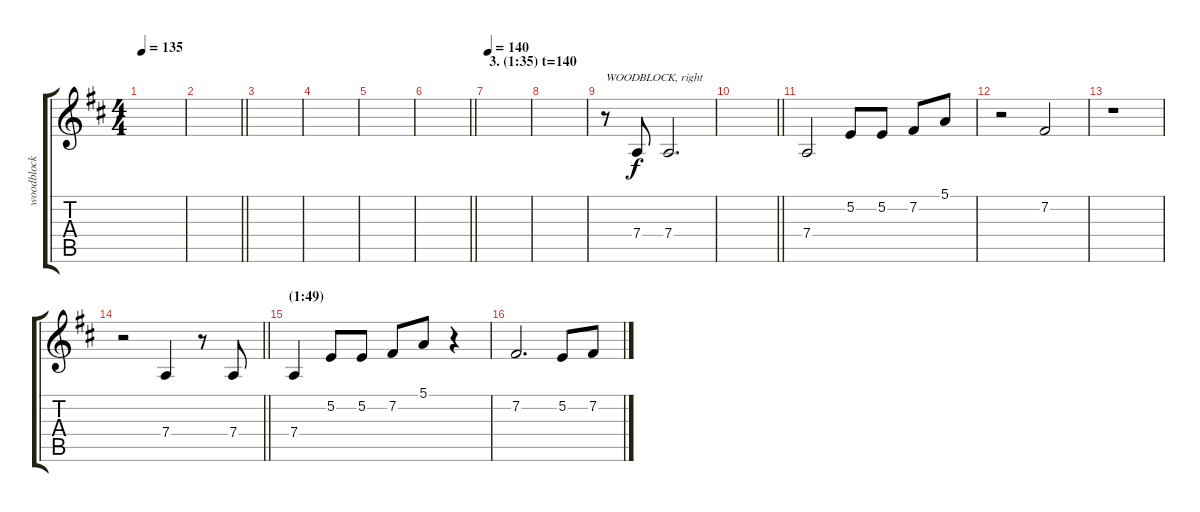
\track ("woodblock" "woodblock") {instrument tubularbells}
\staff {score tabs}
\tuning (E4 B3 G3 D3 A2 E2) {hide}
\ts (4 4)
\tempo 135
\clef g2
\ks d
|
\barLineRight lightlight
|
|
|
|
\barLineRight lightlight
|
\section ("" "3. (1:35) t=140")
\tempo 140
|
|
r.8{txt "WOODBLOCK, right" balance 12 instrument woodblock} 7.4.8 7.4.2{d} |
\barLineRight lightlight
|
7.4.2 5.2.8 5.2.8 7.2.8 5.1.8 |
r.2 7.2.2 |
r.1 |
\barLineRight lightlight
r.2 7.4.4 r.8 7.4.8 |
\section ("" "(1:49)")
7.4.4 5.2.8 5.2.8 7.2.8 5.1.8 r.4 |
7.2.2{d} 5.2.8 7.2.8
